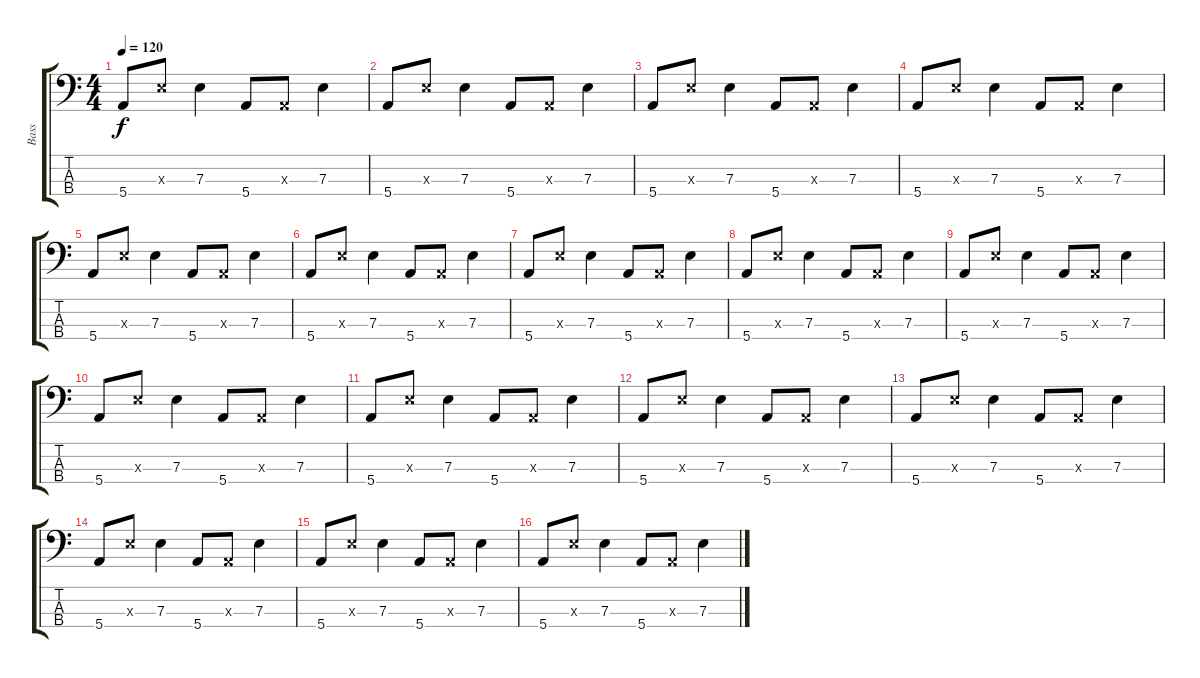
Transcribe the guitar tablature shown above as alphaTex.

\track ("Bass" "Bass") {instrument electricbassfinger}
\staff {score tabs}
\tuning (G2 D2 A1 E1) {hide}
\ts (4 4)
\tempo 120
\clef f4
\ks c
5.4.8{dy f} 7.3{x}.8 7.3.4 5.4.8 0.3{x}.8 7.3.4 |
5.4.8 7.3{x}.8 7.3.4 5.4.8 0.3{x}.8 7.3.4 |
5.4.8 7.3{x}.8 7.3.4 5.4.8 0.3{x}.8 7.3.4 |
5.4.8 7.3{x}.8 7.3.4 5.4.8 0.3{x}.8 7.3.4 |
5.4.8 7.3{x}.8 7.3.4 5.4.8 0.3{x}.8 7.3.4 |
5.4.8 7.3{x}.8 7.3.4 5.4.8 0.3{x}.8 7.3.4 |
5.4.8 7.3{x}.8 7.3.4 5.4.8 0.3{x}.8 7.3.4 |
5.4.8 7.3{x}.8 7.3.4 5.4.8 0.3{x}.8 7.3.4 |
5.4.8 7.3{x}.8 7.3.4 5.4.8 0.3{x}.8 7.3.4 |
5.4.8 7.3{x}.8 7.3.4 5.4.8 0.3{x}.8 7.3.4 |
5.4.8 7.3{x}.8 7.3.4 5.4.8 0.3{x}.8 7.3.4 |
5.4.8 7.3{x}.8 7.3.4 5.4.8 0.3{x}.8 7.3.4 |
5.4.8 7.3{x}.8 7.3.4 5.4.8 0.3{x}.8 7.3.4 |
5.4.8 7.3{x}.8 7.3.4 5.4.8 0.3{x}.8 7.3.4 |
5.4.8 7.3{x}.8 7.3.4 5.4.8 0.3{x}.8 7.3.4 |
5.4.8 7.3{x}.8 7.3.4 5.4.8 0.3{x}.8 7.3.4
